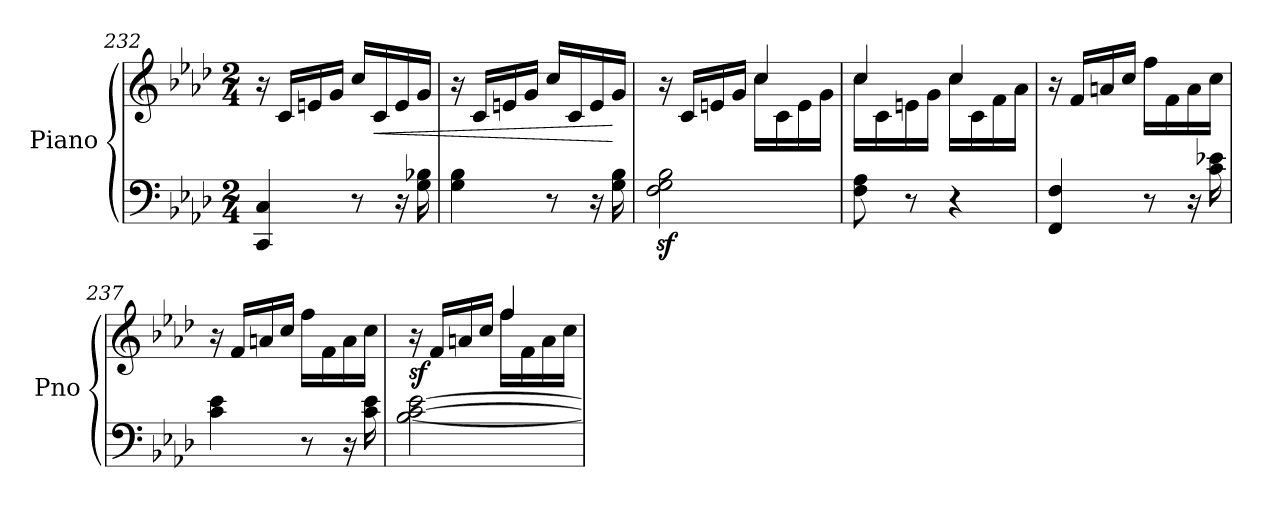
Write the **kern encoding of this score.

**kern	**kern	**dynam
*part1	*part1	*part1
*staff2	*staff1	*staff1/2
*I"Piano	*	*
*I'Pno	*	*
!!LO:PB:g=z
*clefF4	*clefG2	*
*k[b-e-a-d-]	*k[b-e-a-d-]	*
*A-:	*A-:	*
*M2/4	*M2/4	*
=232	=232	=232
4CC/ 4C/	16r	.
.	16c/LL	.
.	16en/	.
.	16g/JJ	.
8r	16cc/LL	.
!	!	!LO:HP:b
.	16c/	<
16r	16e/	.
16G\ 16B-X\	16g/JJ	.
!!LO:PB:g=z
=233	=233	=233
4G\ 4B-\	16r	.
.	16c/LL	.
.	16en/	.
.	16g/JJ	.
8r	16cc/LL	.
.	16c/	.
16r	16e/	.
16G\ 16B-\	16g/JJ	[
=234	=234	=234
*	*^	*
2F\z> 2G\z> 2B-\z>	16r	4ryy	.
.	16c/LL	.	.
.	16en/	.	.
.	16g/JJ	.	.
.	16cc\LL	4cc/	.
.	16c\	.	.
.	16e\	.	.
.	16g\JJ	.	.
=235	=235	=235	=235
8F\ 8A-\	4cc/	16cc\LL	.
.	.	16c\	.
8r	.	16en\	.
.	.	16g\JJ	.
4r	4cc/	16cc\LL	.
.	.	16c\	.
.	.	16f\	.
.	.	16a-\JJ	.
=236	=236	=236	=236
!	!LO:TX:b:t=cresc.	!	!
*	*v	*v	*
4FF/ 4F/	16r	.
.	16f/LL	.
.	16an/	.
.	16cc/JJ	.
8r	16ff\LL	.
.	16f\	.
16r	16a\	.
16c\ 16e-X\	16cc\JJ	.
!!LO:PB:g=z
=237	=237	=237
4c\ 4e-\	16r	.
.	16f/LL	.
.	16an/	.
.	16cc/JJ	.
8r	16ff\LL	.
.	16f\	.
16r	16a\	.
16c\ 16e-\	16cc\JJ	.
!!LO:PB:g=z
=238	=238	=238
*	*^	*
!	!	!	!LO:DY:b
[2B-\ [2c\ [2e-\	16r	4ryy	sf
.	16f/LL	.	.
.	16an/	.	.
.	16cc/JJ	.	.
.	16ff\LL	4ff/	.
.	16f\	.	.
.	16a\	.	.
.	16cc\JJ	.	.
*	*v	*v	*
=	=	=
*-	*-	*-
